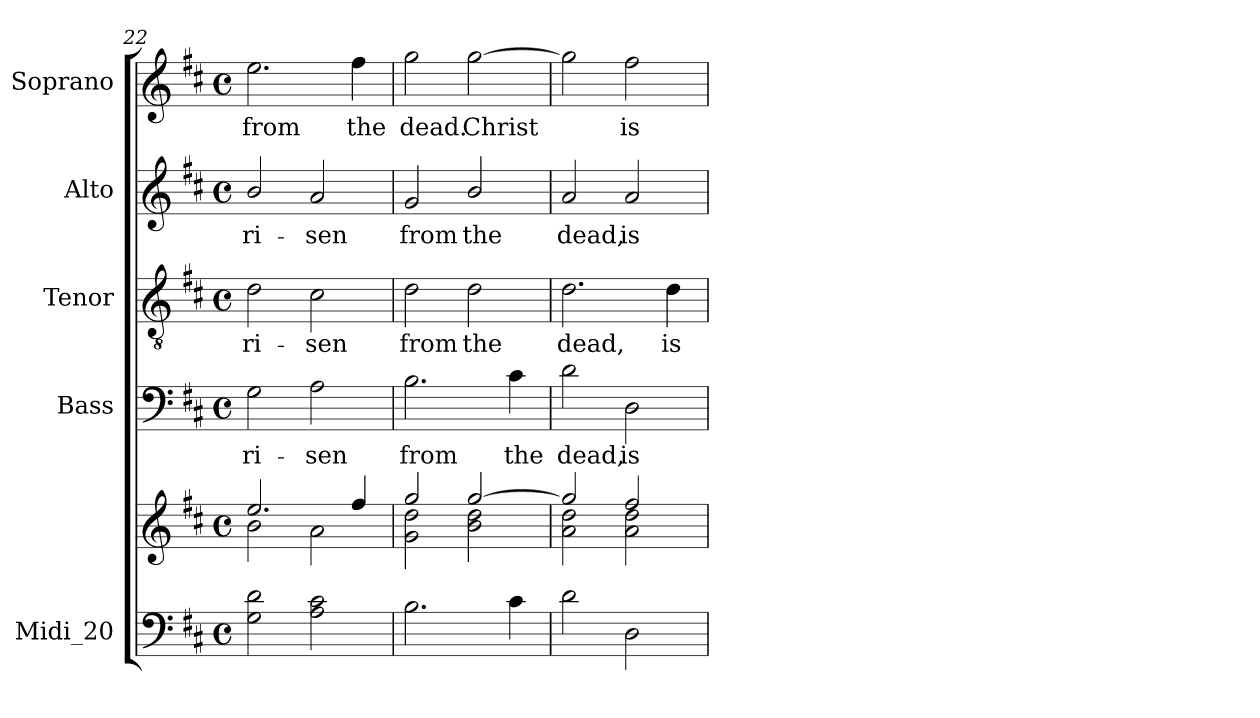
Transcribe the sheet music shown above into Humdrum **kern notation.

**kern	**kern	**kern	**text	**kern	**text	**kern	**text	**kern	**text
*part5	*part5	*part4	*part4	*part3	*part3	*part2	*part2	*part1	*part1
*staff6	*staff5	*staff4	*staff4	*staff3	*staff3	*staff2	*staff2	*staff1	*staff1
*I"Midi_20	*	*I"Bass	*	*I"Tenor	*	*I"Alto	*	*I"Soprano	*
*	*	*I'B	*	*I'T	*	*I'A	*	*I'S	*
!!LO:LB:g=z
*clefF4	*clefG2	*clefF4	*	*clefGv2	*	*clefG2	*	*clefG2	*
*k[f#c#]	*k[f#c#]	*k[f#c#]	*	*k[f#c#]	*	*k[f#c#]	*	*k[f#c#]	*
*D:	*D:	*D:	*	*D:	*	*D:	*	*D:	*
*M4/4	*M4/4	*M4/4	*	*M4/4	*	*M4/4	*	*M4/4	*
*met(c)	*met(c)	*met(c)	*	*met(c)	*	*met(c)	*	*met(c)	*
=22	=22	=22	=22	=22	=22	=22	=22	=22	=22
*	*^	*	*	*	*	*	*	*	*
!	!	!	!	!LO:LY:b	!	!LO:LY:b	!	!LO:LY:b	!	!LO:LY:b
2G 2d	2.ee/	2b\	2G	ri-	2d	ri-	2b/	ri-	2.ee	from
!	!	!	!	!LO:LY:b	!	!LO:LY:b	!	!LO:LY:b	!	!
2A 2c#	.	2a\	2A	-sen	2c#	-sen	2a	-sen	.	.
!	!	!	!	!	!	!	!	!	!	!LO:LY:b
.	4ff#/	.	.	.	.	.	.	.	4ff#	the
=23	=23	=23	=23	=23	=23	=23	=23	=23	=23	=23
!	!	!	!	!LO:LY:b	!	!LO:LY:b	!	!LO:LY:b	!	!LO:LY:b
2.B	2gg/	2g\ 2dd\	2.B	from	2d	from	2g	from	2gg	dead.
!	!	!	!	!	!	!LO:LY:b	!	!LO:LY:b	!	!LO:LY:b
.	[2gg/	2b\ 2dd\	.	.	2d	the	2b/	the	[2gg	Christ
!	!	!	!	!LO:LY:b	!	!	!	!	!	!
4c#	.	.	4c#	the	.	.	.	.	.	.
=24	=24	=24	=24	=24	=24	=24	=24	=24	=24	=24
!	!	!	!	!LO:LY:b	!	!LO:LY:b	!	!LO:LY:b	!	!
2d	2gg/]	2a\ 2dd\	2d	dead,	2.d	dead,	2a	dead,	2gg]	.
!	!	!	!	!LO:LY:b	!	!	!	!LO:LY:b	!	!LO:LY:b
2D	2ff#/	2a\ 2dd\	2D	is	.	.	2a	is	2ff#	is
!	!	!	!	!	!	!LO:LY:b	!	!	!	!
.	.	.	.	.	4d	is	.	.	.	.
*	*v	*v	*	*	*	*	*	*	*	*
=	=	=	=	=	=	=	=	=	=
*-	*-	*-	*-	*-	*-	*-	*-	*-	*-
